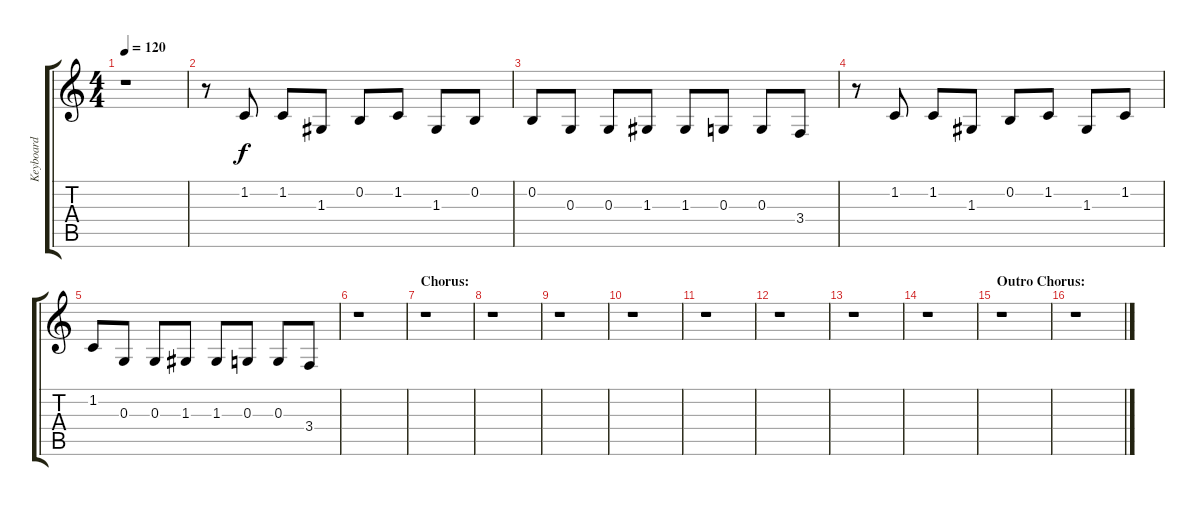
\track ("Keyboard" "Keyboard") {instrument stringensemble1}
\staff {score tabs}
\tuning (E4 B3 G3 D3 A2 E2) {hide}
\ts (4 4)
\tempo 120
\clef g2
\ks c
r.1{dy f} |
r.8{volume 12 instrument lead3calliope} 1.2.8 1.2.8 1.3.8 0.2.8 1.2.8 1.3.8 0.2.8 |
0.2.8 0.3.8 0.3.8 1.3.8 1.3.8 0.3.8 0.3.8 3.4.8 |
r.8 1.2.8 1.2.8 1.3.8 0.2.8 1.2.8 1.3.8 1.2.8 |
1.2.8 0.3.8 0.3.8 1.3.8 1.3.8 0.3.8 0.3.8 3.4.8 |
r.1 |
\section ("" "Chorus:")
r.1 |
r.1 |
r.1 |
r.1 |
r.1 |
r.1 |
r.1 |
r.1 |
\section ("" "Outro Chorus:")
r.1 |
r.1
